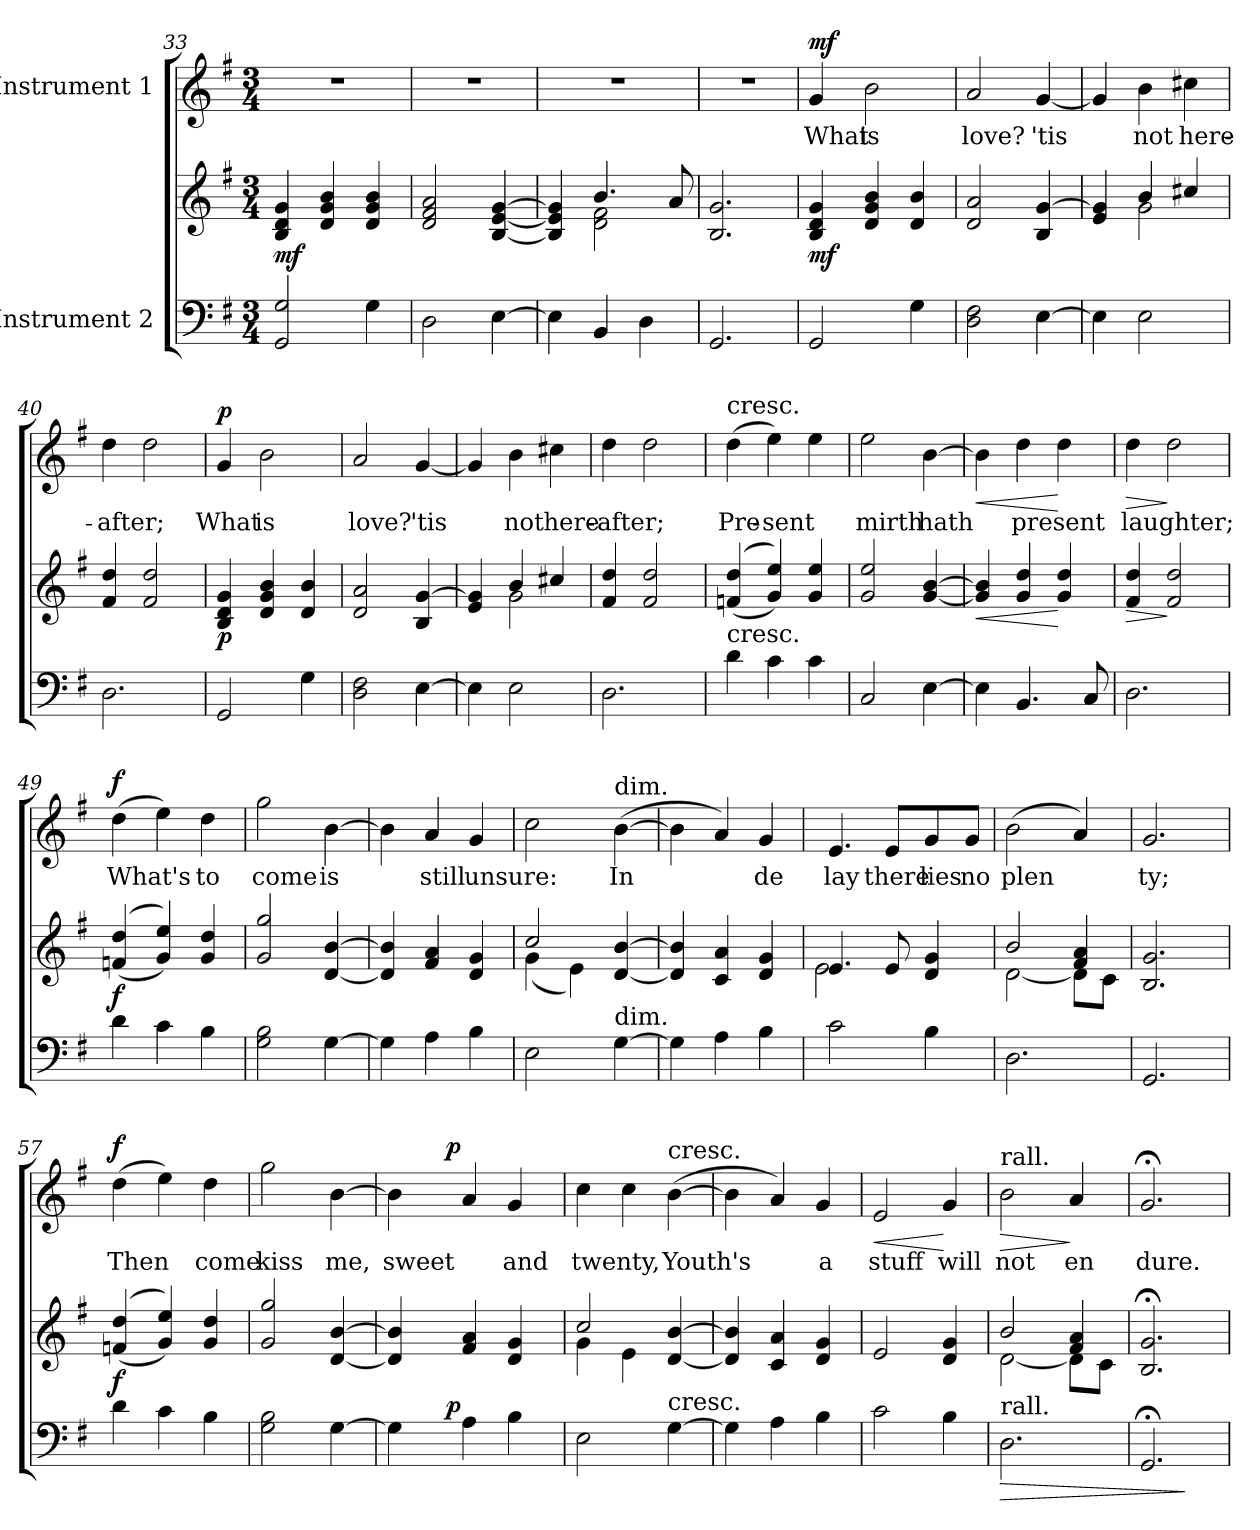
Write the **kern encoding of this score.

**kern	**kern	**dynam	**kern	**text	**dynam
*part2	*part2	*part2	*part1	*part1	*part1
*staff3	*staff2	*staff2/3	*staff1	*staff1	*staff1
*I"Instrument 2	*	*	*I"Instrument 1	*	*
*clefF4	*clefG2	*	*clefG2	*	*
*k[f#]	*k[f#]	*	*k[f#]	*	*
*G:	*G:	*	*G:	*	*
*M3/4	*M3/4	*	*M3/4	*	*
=33	=33	=33	=33	=33	=33
!	!	!LO:DY:b	!LO:N:vis=1	!	!
2GG/ 2G/	4B/ 4d/ 4g/	mf	2.r	.	.
.	4b/ 4g/ 4d/	.	.	.	.
4G\	4d/ 4g/ 4b/	.	.	.	.
=34	=34	=34	=34	=34	=34
!	!	!	!LO:N:vis=1	!	!
2D\	2f#/ 2d/ 2a/	.	2.r	.	.
[>4E\	[>4g/ [>4B/ [>4e/	.	.	.	.
=35	=35	=35	=35	=35	=35
*	*^	*	*	*	*
!	!	!	!	!LO:N:vis=1	!	!
4E\]	4e/] 4B/] 4g/]	4ryy	.	2.r	.	.
4BB/	4.b/	2d\ 2f#\	.	.	.	.
4D\	.	.	.	.	.	.
.	8a/	.	.	.	.	.
*	*v	*v	*	*	*	*
!!LO:PB:g=z
=36	=36	=36	=36	=36	=36
!	!	!	!LO:N:vis=1	!	!
2.GG/	2.B/ 2.g/	.	2.r	.	.
=37	=37	=37	=37	=37	=37
!	!	!LO:DY:b	!	!LO:LY:b:cj	!LO:DY:a
2GG/	4B/ 4g/ 4d/	mf	4g/	What	mf
!	!	!	!	!LO:LY:b:cj	!
.	4d/ 4b/ 4g/	.	2b\	is	.
4G\	4b/ 4d/	.	.	.	.
=38	=38	=38	=38	=38	=38
!	!	!	!	!LO:LY:b:cj	!
2D\ 2F#\	2d/ 2a/	.	2a/	love?	.
!	!	!	!	!LO:LY:b	!
[>4E\	4B/ [>4g/	.	[<4g/	'tis	.
=39	=39	=39	=39	=39	=39
*	*^	*	*	*	*
4E\]	4e/ 4g/]	4ryy	.	4g/]	.	.
!	!	!	!	!	!LO:LY:b:cj	!
2E\	4b/	2g\	.	4b\	not	.
!	!	!	!	!	!LO:LY:b:cj	!
.	4cc#X/	.	.	4cc#X\	here-	.
*	*v	*v	*	*	*	*
=40	=40	=40	=40	=40	=40
!	!	!	!	!LO:LY:b	!
2.D\	4f#/ 4dd/	.	4dd\	-after;	.
.	2f#/ 2dd/	.	2dd\	.	.
=41	=41	=41	=41	=41	=41
!	!	!LO:DY:b	!	!LO:LY:b:cj	!LO:DY:a
2GG/	4B/ 4d/ 4g/	p	4g/	What	p
!	!	!	!	!LO:LY:b:cj	!
.	4d/ 4g/ 4b/	.	2b\	is	.
4G\	4b/ 4d/	.	.	.	.
=42	=42	=42	=42	=42	=42
!	!	!	!	!LO:LY:b:cj	!
2D\ 2F#\	2d/ 2a/	.	2a/	love?	.
!	!	!	!	!LO:LY:b	!
[>4E\	4B/ [>4g/	.	[<4g/	'tis	.
=43	=43	=43	=43	=43	=43
*	*^	*	*	*	*
4E\]	4e/ 4g/]	4ryy	.	4g/]	.	.
!	!	!	!	!	!LO:LY:b:cj	!
2E\	4b/	2g\	.	4b\	not	.
!	!	!	!	!	!LO:LY:b:cj	!
.	4cc#X/	.	.	4cc#X\	here-	.
*	*v	*v	*	*	*	*
=44	=44	=44	=44	=44	=44
!	!	!	!	!LO:LY:b	!
2.D\	4f#/ 4dd/	.	4dd\	-after;	.
.	2f#/ 2dd/	.	2dd\	.	.
=45	=45	=45	=45	=45	=45
!	!	!	!LO:TX:a:t=cresc.	!	!
!LO:TX:a:t=cresc.	!	!	!	!	!
!	!	!	!	!LO:LY:b	!
4d\	(<(>4fn/ 4dd/	.	(>4dd\	Pre-	.
!	!	!	!	!LO:LY:b	!
4c\	4g/ 4ee/))	.	4ee\)	-sent	.
4c\	4ee/ 4g/	.	4ee\	.	.
!!LO:LB:g=z
=46	=46	=46	=46	=46	=46
!	!	!	!	!LO:LY:b:cj	!
2C/	2g/ 2ee/	.	2ee\	mirth	.
!	!	!	!	!LO:LY:b	!
[>4E\	[>4g/ [>4b/	.	[>4b\	hath	.
=47	=47	=47	=47	=47	=47
!	!	!LO:HP:b	!	!	!LO:HP:b
4E\]	4b/] 4g/]	<	4b\]	.	<
!	!	!	!	!LO:LY:b	!
4.BB/	4g/ 4dd/	.	4dd\	present	.
.	4g/ 4dd/	[	4dd\	.	[
8C/	.	.	.	.	.
=48	=48	=48	=48	=48	=48
!	!	!LO:HP:b	!	!LO:LY:b:cj	!LO:HP:b
2.D\	4f#/ 4dd/	>	4dd\	laughter;	>
.	2f#/ 2dd/	]	2dd\	.	]
=49	=49	=49	=49	=49	=49
!	!	!LO:DY:a=2	!	!LO:LY:b	!LO:DY:a
4d\	(<(>4fn/ 4dd/	f	(>4dd\	What's	f
4c\	4g/ 4ee/))	.	4ee\)	.	.
!	!	!	!	!LO:LY:b:cj	!
4B\	4dd/ 4g/	.	4dd\	to	.
=50	=50	=50	=50	=50	=50
!	!	!	!	!LO:LY:b:cj	!
2G\ 2B\	2g/ 2gg/	.	2gg\	come	.
!	!	!	!	!LO:LY:b:cj	!
[>4G\	[>4d/ [>4b/	.	[>4b\	is	.
=51	=51	=51	=51	=51	=51
4G\]	4d/] 4b/]	.	4b\]	.	.
!	!	!	!	!LO:LY:b:cj	!
4A\	4f#/ 4a/	.	4a/	still	.
!	!	!	!	!LO:LY:b	!
4B\	4d/ 4g/	.	4g/	unsure:	.
=52	=52	=52	=52	=52	=52
*	*^	*	*	*	*
2E\	2cc/	(<4g\	.	2cc\	.	.
.	.	4e\)	.	.	.	.
!	!	!	!	!LO:TX:a:t=dim.	!	!
!LO:TX:a:t=dim.	!	!	!	!	!	!
!	!	!	!	!	!LO:LY:b:cj	!
[>4G\	[>4d/ [>4b/	4ryy	.	(>[>4b\	In	.
*	*v	*v	*	*	*	*
=53	=53	=53	=53	=53	=53
4G\]	4d/] 4b/]	.	4b\]	.	.
4A\	4c/ 4a/	.	4a/)	.	.
!	!	!	!	!LO:LY:b:cj	!
4B\	4d/ 4g/	.	4g/	de	.
=54	=54	=54	=54	=54	=54
*	*^	*	*	*	*
!	!	!	!	!	!LO:LY:b:cj	!
2c\	4.e/	2e\	.	4.e/	lay	.
!	!	!	!	!	!LO:LY:b:cj	!
.	8e/	.	.	8e/L	there	.
!	!	!	!	!	!LO:LY:b:cj	!
4B\	4d/ 4g/	4ryy	.	8g/	lies	.
!	!	!	!	!	!LO:LY:b:cj	!
.	.	.	.	8g/J	no	.
!!LO:LB:g=z
=55	=55	=55	=55	=55	=55	=55
!	!	!	!	!	!LO:LY:b	!
2.D\	2b/	[<2d\	.	(>2b\	plen	.
.	4f#/ 4a/	8d\L]	.	4a/)	.	.
.	.	8c\J	.	.	.	.
=56	=56	=56	=56	=56	=56	=56
!	!	!	!	!	!LO:LY:b:cj	!
*	*v	*v	*	*	*	*
2.GG/	2.B/ 2.g/	.	2.g/	ty;	.
=57	=57	=57	=57	=57	=57
!	!	!LO:DY:a=2	!	!LO:LY:b	!LO:DY:a
4d\	(<(>4fn/ 4dd/	f	(>4dd\	Then	f
4c\	4g/ 4ee/))	.	4ee\)	.	.
!	!	!	!	!LO:LY:b:cj	!
4B\	4dd/ 4g/	.	4dd\	come	.
=58	=58	=58	=58	=58	=58
!	!	!	!	!LO:LY:b:cj	!
2G\ 2B\	2g/ 2gg/	.	2gg\	kiss	.
!	!	!	!	!LO:LY:b	!
[>4G\	[>4d/ [>4b/	.	[>4b\	me,	.
=59	=59	=59	=59	=59	=59
!	!	!	!	!LO:LY:b	!
*^	*	*	*^	*	*
4G\]	8ryy	4d/] 4b/]	.	4b\]	8ryy	sweet	.
.	16ryy	.	.	.	16ryy	.	.
.	64ryy	.	.	.	64ryy	.	.
!	!	!	!LO:DY:a=2	!	!	!	!LO:DY:a
.	2ryy	.	p	.	2ryy	.	p
4A\	.	4f#/ 4a/	.	4a/	.	.	.
!	!	!	!	!	!	!LO:LY:b:cj	!
4B\	.	4g/ 4d/	.	4g/	.	and	.
.	32.ryy	.	.	.	32.ryy	.	.
=60	=60	=60	=60	=60	=60	=60	=60
*	*	*^	*	*	*	*	*
!	!	!	!	!	!	!	!LO:LY:b:cj	!
*v	*v	*	*	*	*v	*v	*	*
2E\	2cc/	4g\	.	4cc\	twenty,	.
.	.	4e\	.	4cc\	.	.
!	!	!	!	!LO:TX:a:t=cresc.	!	!
!LO:TX:a:t=cresc.	!	!	!	!	!	!
!	!	!	!	!	!LO:LY:b	!
[>4G\	[>4b/ [>4d/	4ryy	.	(>[>4b\	Youth's	.
*	*v	*v	*	*	*	*
=61	=61	=61	=61	=61	=61
4G\]	4d/] 4b/]	.	4b\]	.	.
4A\	4c/ 4a/	.	4a/)	.	.
!	!	!	!	!LO:LY:b:cj	!
4B\	4d/ 4g/	.	4g/	a	.
=62	=62	=62	=62	=62	=62
!	!	!	!	!LO:LY:b:cj	!LO:HP:b
2c\	2e/	.	2e/	stuff	<
!	!	!	!	!LO:LY:b:cj	!
4B\	4d/ 4g/	.	4g/	will	[
=63	=63	=63	=63	=63	=63
!	!	!	!LO:TX:a:t=rall.	!	!
!LO:TX:a:t=rall.	!	!	!	!	!
!	!	!LO:HP:b=2	!	!LO:LY:b:cj	!LO:HP:b
*	*^	*	*	*	*
2.D\	2b/	[<2d\	>	2b\	not	>
!	!	!	!	!	!LO:LY:b:cj	!
.	4f#/ 4a/	8d\L]	.	4a/	en	]
.	.	8c\J	.	.	.	.
=64	=64	=64	=64	=64	=64	=64
!	!	!	!	!	!LO:LY:b:cj	!
*	*v	*v	*	*	*	*
2.GG;</	2.B/;< 2.g/;<	.	2.g;</	dure.	.
.	.	]	.	.	.
=	=	=!	=!	=!	=!
*-	*-	*-	*-	*-	*-
